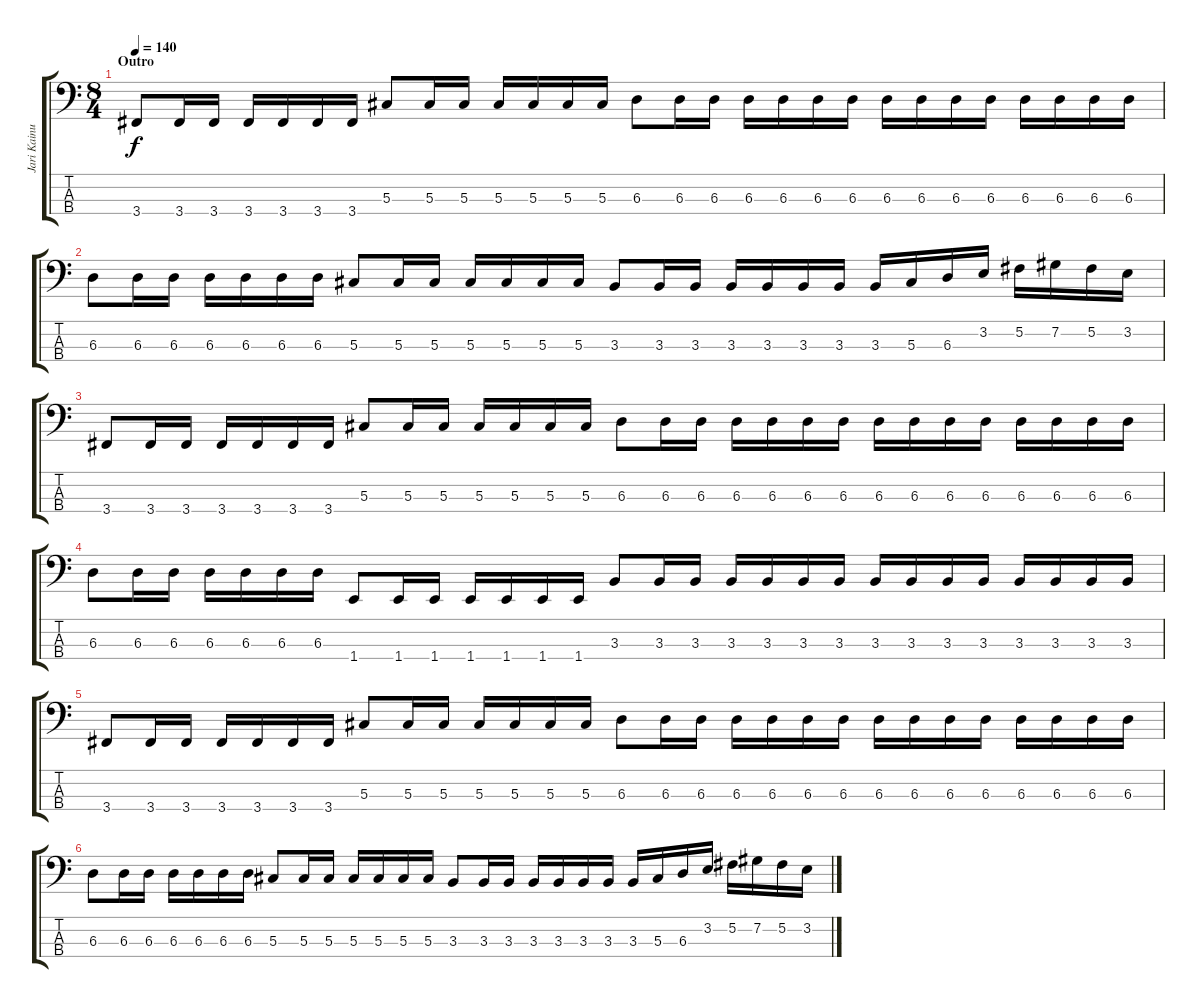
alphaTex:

\track ("Jari Kainulainen" "Jari Kainu") {instrument electricbassfinger}
\staff {score tabs}
\tuning (Gb2 Db2 Ab1 Eb1) {hide}
\ts (8 4)
\section ("" "Outro")
\tempo 140
\clef f4
\ks c
3.4.8{dy f} 3.4.16 3.4.16 3.4.16 3.4.16 3.4.16 3.4.16 5.3.8 5.3.16 5.3.16 5.3.16 5.3.16 5.3.16 5.3.16 6.3.8 6.3.16 6.3.16 6.3.16 6.3.16 6.3.16 6.3.16 6.3.16 6.3.16 6.3.16 6.3.16 6.3.16 6.3.16 6.3.16 6.3.16 |
6.3.8 6.3.16 6.3.16 6.3.16 6.3.16 6.3.16 6.3.16 5.3.8 5.3.16 5.3.16 5.3.16 5.3.16 5.3.16 5.3.16 3.3.8 3.3.16 3.3.16 3.3.16 3.3.16 3.3.16 3.3.16 3.3.16 5.3.16 6.3.16 3.2.16 5.2.16 7.2.16 5.2.16 3.2.16 |
3.4.8 3.4.16 3.4.16 3.4.16 3.4.16 3.4.16 3.4.16 5.3.8 5.3.16 5.3.16 5.3.16 5.3.16 5.3.16 5.3.16 6.3.8 6.3.16 6.3.16 6.3.16 6.3.16 6.3.16 6.3.16 6.3.16 6.3.16 6.3.16 6.3.16 6.3.16 6.3.16 6.3.16 6.3.16 |
6.3.8 6.3.16 6.3.16 6.3.16 6.3.16 6.3.16 6.3.16 1.4.8 1.4.16 1.4.16 1.4.16 1.4.16 1.4.16 1.4.16 3.3.8 3.3.16 3.3.16 3.3.16 3.3.16 3.3.16 3.3.16 3.3.16 3.3.16 3.3.16 3.3.16 3.3.16 3.3.16 3.3.16 3.3.16 |
3.4.8 3.4.16 3.4.16 3.4.16 3.4.16 3.4.16 3.4.16 5.3.8 5.3.16 5.3.16 5.3.16 5.3.16 5.3.16 5.3.16 6.3.8 6.3.16 6.3.16 6.3.16 6.3.16 6.3.16 6.3.16 6.3.16 6.3.16 6.3.16 6.3.16 6.3.16 6.3.16 6.3.16 6.3.16 |
6.3.8 6.3.16 6.3.16 6.3.16 6.3.16 6.3.16 6.3.16 5.3.8 5.3.16 5.3.16 5.3.16 5.3.16 5.3.16 5.3.16 3.3.8 3.3.16 3.3.16 3.3.16 3.3.16 3.3.16 3.3.16 3.3.16 5.3.16 6.3.16 3.2.16 5.2.16 7.2.16 5.2.16 3.2.16
